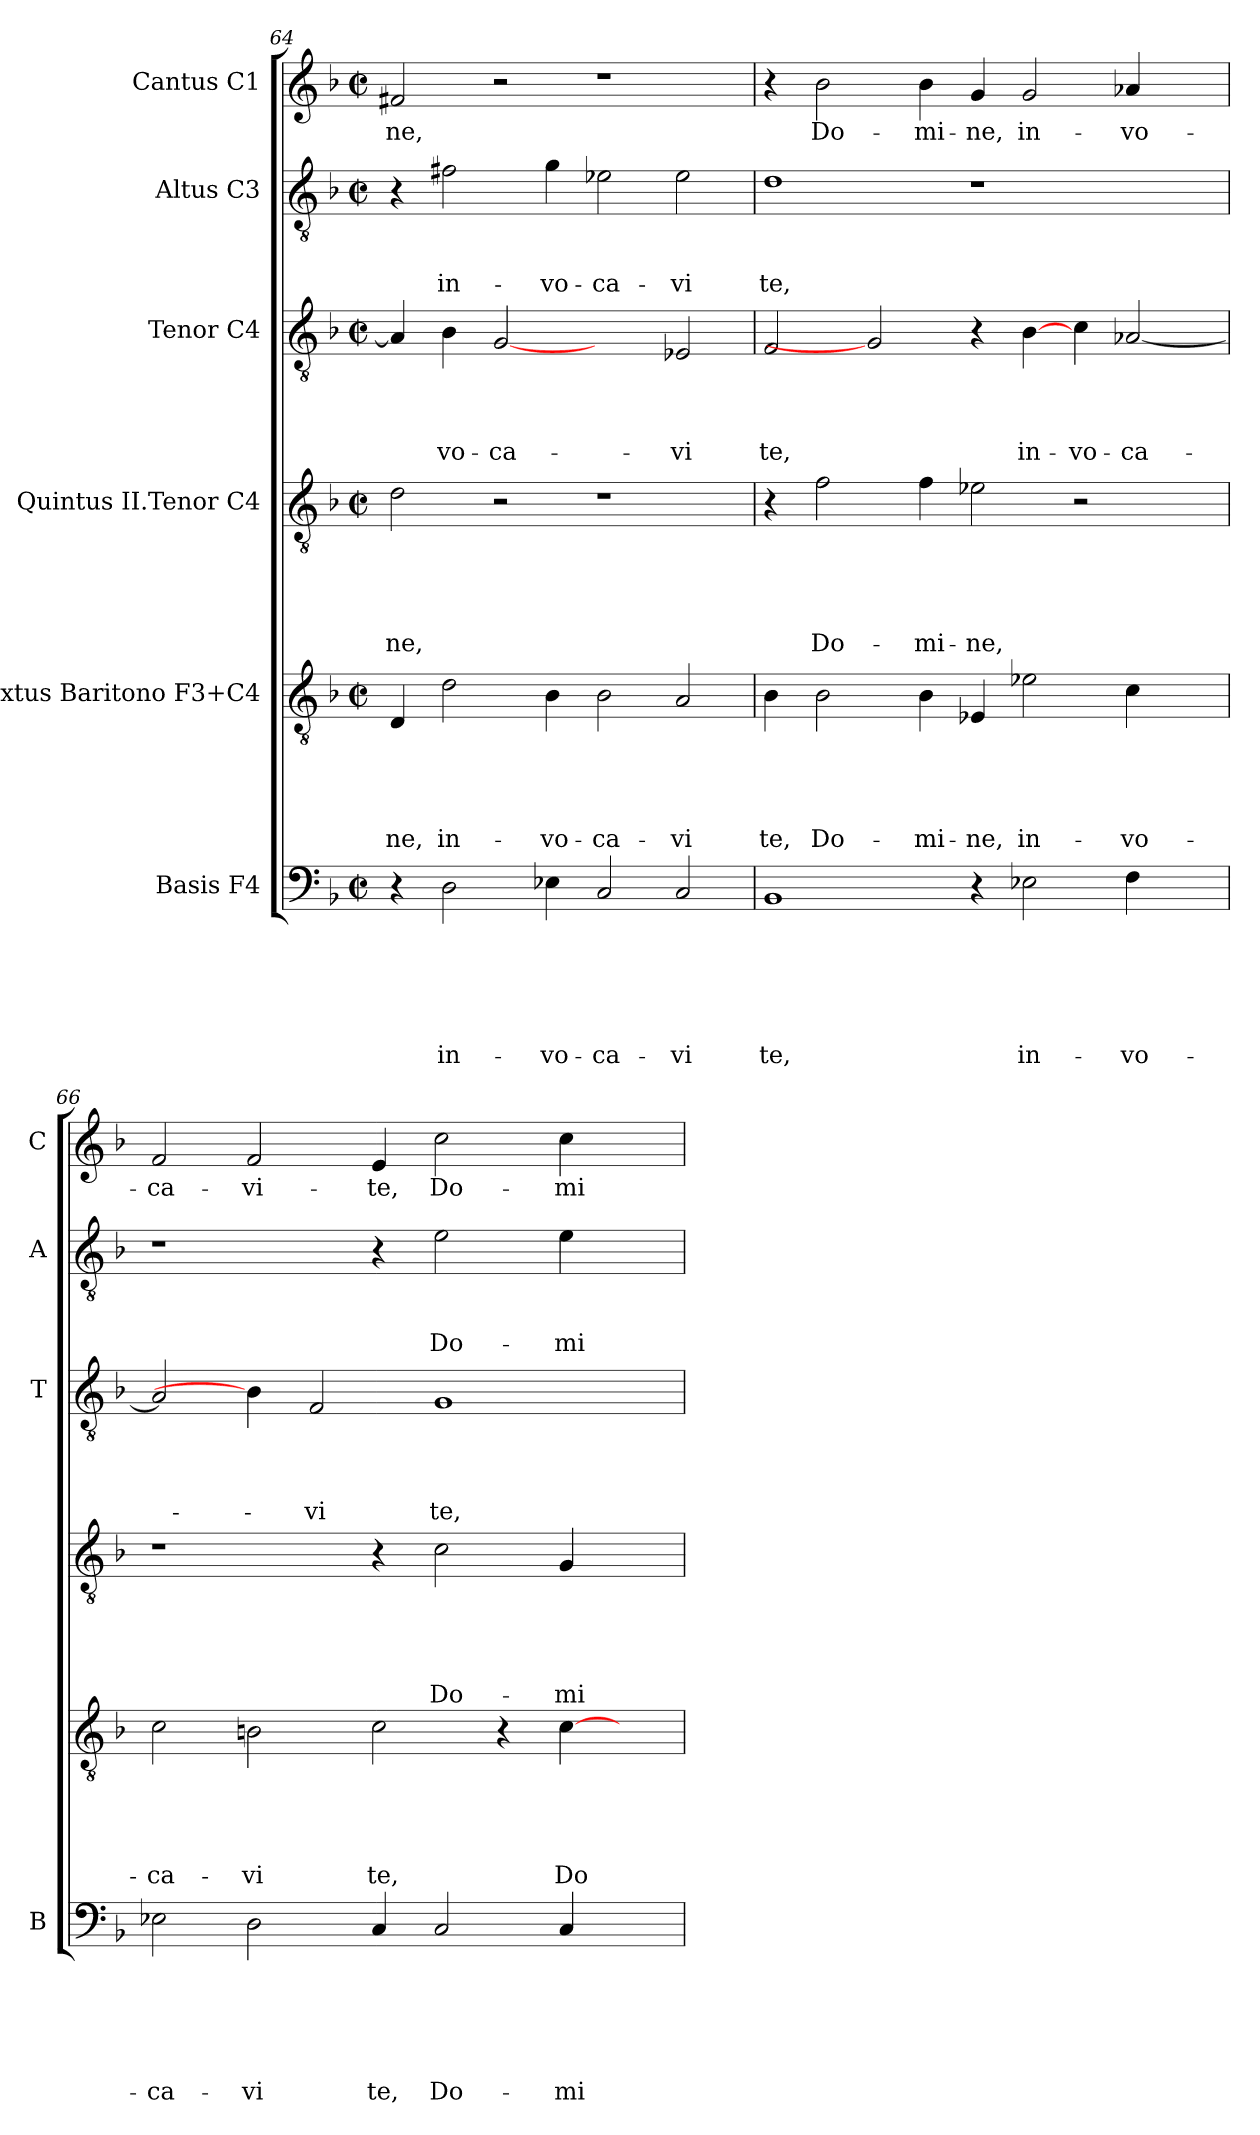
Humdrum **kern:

**kern	**text	**text	**text	**text	**text	**text	**kern	**text	**text	**text	**text	**text	**kern	**text	**text	**text	**text	**text	**kern	**text	**text	**text	**text	**kern	**text	**text	**text	**kern	**text
*part6	*part6	*part6	*part6	*part6	*part6	*part6	*part5	*part5	*part5	*part5	*part5	*part5	*part4	*part4	*part4	*part4	*part4	*part4	*part3	*part3	*part3	*part3	*part3	*part2	*part2	*part2	*part2	*part1	*part1
*staff6	*staff6	*staff6	*staff6	*staff6	*staff6	*staff6	*staff5	*staff5	*staff5	*staff5	*staff5	*staff5	*staff4	*staff4	*staff4	*staff4	*staff4	*staff4	*staff3	*staff3	*staff3	*staff3	*staff3	*staff2	*staff2	*staff2	*staff2	*staff1	*staff1
*I"Basis F4	*	*	*	*	*	*	*I"Sextus Baritono F3+C4	*	*	*	*	*	*I"Quintus II.Tenor C4	*	*	*	*	*	*I"Tenor C4	*	*	*	*	*I"Altus C3	*	*	*	*I"Cantus C1	*
*I'B	*	*	*	*	*	*	*	*	*	*	*	*	*	*	*	*	*	*	*I'T	*	*	*	*	*I'A	*	*	*	*I'C	*
*clefF4	*	*	*	*	*	*	*clefGv2	*	*	*	*	*	*clefGv2	*	*	*	*	*	*clefGv2	*	*	*	*	*clefGv2	*	*	*	*clefG2	*
*k[b-]	*	*	*	*	*	*	*k[b-]	*	*	*	*	*	*k[b-]	*	*	*	*	*	*k[b-]	*	*	*	*	*k[b-]	*	*	*	*k[b-]	*
*F:	*	*	*	*	*	*	*F:	*	*	*	*	*	*F:	*	*	*	*	*	*F:	*	*	*	*	*F:	*	*	*	*F:	*
*M2/2	*	*	*	*	*	*	*M2/2	*	*	*	*	*	*M2/2	*	*	*	*	*	*M2/2	*	*	*	*	*M2/2	*	*	*	*M2/2	*
*met(c|)	*	*	*	*	*	*	*met(c|)	*	*	*	*	*	*met(c|)	*	*	*	*	*	*met(c|)	*	*	*	*	*met(c|)	*	*	*	*met(c|)	*
=64	=64	=64	=64	=64	=64	=64	=64	=64	=64	=64	=64	=64	=64	=64	=64	=64	=64	=64	=64	=64	=64	=64	=64	=64	=64	=64	=64	=64	=64
!	!	!	!	!	!	!	!	!	!	!	!	!LO:LY:b	!	!	!	!	!	!LO:LY:b	!	!	!	!	!	!	!	!	!	!	!LO:LY:b
4r	.	.	.	.	.	.	4D/	.	.	.	.	-ne,	2d\	.	.	.	.	-ne,	4A/]	.	.	.	.	4r	.	.	.	2f#X/	-ne,
!	!	!	!	!	!	!LO:LY:b	!	!	!	!	!	!LO:LY:b	!	!	!	!	!	!	!	!	!	!	!LO:LY:b	!	!	!	!LO:LY:b	!	!
2D\	.	.	.	.	.	in-	2d\	.	.	.	.	in-	.	.	.	.	.	.	4B-\	.	.	.	-vo-	2f#X\	.	.	in-	.	.
!	!	!	!	!	!	!	!	!	!	!	!	!	!	!	!	!	!	!	!	!	!	!	!LO:LY:b	!	!	!	!	!	!
.	.	.	.	.	.	.	.	.	.	.	.	.	2r	.	.	.	.	.	[2G	.	.	.	-ca-	.	.	.	.	2r	.
!	!	!	!	!	!	!LO:LY:b	!	!	!	!	!	!LO:LY:b	!	!	!	!	!	!	!	!	!	!	!	!	!	!	!LO:LY:b	!	!
4E-X\	.	.	.	.	.	-vo-	4B-\	.	.	.	.	-vo-	.	.	.	.	.	.	.	.	.	.	.	4g\	.	.	-vo-	.	.
!	!	!	!	!	!	!LO:LY:b	!	!	!	!	!	!LO:LY:b	!	!	!	!	!	!	!	!	!	!	!	!	!	!	!LO:LY:b	!	!
2C/	.	.	.	.	.	-ca-	2B-\	.	.	.	.	-ca-	1r	.	.	.	.	.	2ryy	.	.	.	.	2e-X\	.	.	-ca-	1r	.
!	!	!	!	!	!	!LO:LY:b	!	!	!	!	!	!LO:LY:b	!	!	!	!	!	!	!	!	!	!	!LO:LY:b	!	!	!	!LO:LY:b	!	!
2C/	.	.	.	.	.	-vi	2A/	.	.	.	.	-vi	.	.	.	.	.	.	2E-X/	.	.	.	-vi	2e-\	.	.	-vi	.	.
=65	=65	=65	=65	=65	=65	=65	=65	=65	=65	=65	=65	=65	=65	=65	=65	=65	=65	=65	=65	=65	=65	=65	=65	=65	=65	=65	=65	=65	=65
!	!	!	!	!	!	!LO:LY:b	!	!	!	!	!	!LO:LY:b	!	!	!	!	!	!	!	!	!	!	!LO:LY:b	!	!	!	!LO:LY:b	!	!
1BB-	.	.	.	.	.	te,	4B-\	.	.	.	.	te,	4r	.	.	.	.	.	2F/	.	.	.	te,	1d	.	.	te,	4r	.
!	!	!	!	!	!	!	!	!	!	!	!	!LO:LY:b	!	!	!	!	!	!LO:LY:b	!	!	!	!	!	!	!	!	!	!	!LO:LY:b
.	.	.	.	.	.	.	2B-\	.	.	.	.	Do-	2f\	.	.	.	.	Do-	.	.	.	.	.	.	.	.	.	2b-\	Do-
.	.	.	.	.	.	.	.	.	.	.	.	.	.	.	.	.	.	.	2G]	.	.	.	.	.	.	.	.	.	.
!	!	!	!	!	!	!	!	!	!	!	!	!LO:LY:b	!	!	!	!	!	!LO:LY:b	!	!	!	!	!	!	!	!	!	!	!LO:LY:b
.	.	.	.	.	.	.	4B-\	.	.	.	.	-mi-	4f\	.	.	.	.	-mi-	.	.	.	.	.	.	.	.	.	4b-\	-mi-
!	!	!	!	!	!	!	!	!	!	!	!	!LO:LY:b	!	!	!	!	!	!LO:LY:b	!	!	!	!	!	!	!	!	!	!	!LO:LY:b
4r	.	.	.	.	.	.	4E-X/	.	.	.	.	-ne,	2e-X\	.	.	.	.	-ne,	4r	.	.	.	.	1r	.	.	.	4g/	-ne,
!	!	!	!	!	!	!LO:LY:b	!	!	!	!	!	!LO:LY:b	!	!	!	!	!	!	!	!	!	!	!LO:LY:b	!	!	!	!	!	!LO:LY:b
2E-X\	.	.	.	.	.	in-	2e-X\	.	.	.	.	in-	.	.	.	.	.	.	[4B-\	.	.	.	in-	.	.	.	.	2g/	in-
!	!	!	!	!	!	!	!	!	!	!	!	!	!	!	!	!	!	!	!	!	!	!	!LO:LY:b	!	!	!	!	!	!
.	.	.	.	.	.	.	.	.	.	.	.	.	2r	.	.	.	.	.	4c\	.	.	.	-vo-	.	.	.	.	.	.
!	!	!	!	!	!	!LO:LY:b	!	!	!	!	!	!LO:LY:b	!	!	!	!	!	!	!	!	!	!	!LO:LY:b	!	!	!	!	!	!LO:LY:b
4F\	.	.	.	.	.	-vo-	4c\	.	.	.	.	-vo-	.	.	.	.	.	.	[2A-X/	.	.	.	-ca-	.	.	.	.	4a-X/	-vo-
4ryy	.	.	.	.	.	.	4ryy	.	.	.	.	.	4ryy	.	.	.	.	.	.	.	.	.	.	4ryy	.	.	.	4ryy	.
=66	=66	=66	=66	=66	=66	=66	=66	=66	=66	=66	=66	=66	=66	=66	=66	=66	=66	=66	=66	=66	=66	=66	=66	=66	=66	=66	=66	=66	=66
!	!	!	!	!	!	!LO:LY:b	!	!	!	!	!	!LO:LY:b	!	!	!	!	!	!	!	!	!	!	!	!	!	!	!	!	!LO:LY:b
2E-X\	.	.	.	.	.	-ca-	2c\	.	.	.	.	-ca-	1r	.	.	.	.	.	2A-/]	.	.	.	.	1r	.	.	.	2f/	-ca-
!	!	!	!	!	!	!LO:LY:b	!	!	!	!	!	!LO:LY:b	!	!	!	!	!	!	!	!	!	!	!	!	!	!	!	!	!LO:LY:b
2D\	.	.	.	.	.	-vi	2Bn\	.	.	.	.	-vi	.	.	.	.	.	.	4B-\]	.	.	.	.	.	.	.	.	2f/	-vi-
!	!	!	!	!	!	!	!	!	!	!	!	!	!	!	!	!	!	!	!	!	!	!	!LO:LY:b	!	!	!	!	!	!
.	.	.	.	.	.	.	.	.	.	.	.	.	.	.	.	.	.	.	2F/	.	.	.	-vi	.	.	.	.	.	.
!	!	!	!	!	!	!LO:LY:b	!	!	!	!	!	!LO:LY:b	!	!	!	!	!	!	!	!	!	!	!	!	!	!	!	!	!LO:LY:b
4C/	.	.	.	.	.	te,	2c\	.	.	.	.	te,	4r	.	.	.	.	.	.	.	.	.	.	4r	.	.	.	4e/	-te,
!	!	!	!	!	!	!LO:LY:b	!	!	!	!	!	!	!	!	!	!	!	!LO:LY:b	!	!	!	!	!LO:LY:b	!	!	!	!LO:LY:b	!	!LO:LY:b
2C/	.	.	.	.	.	Do-	.	.	.	.	.	.	2c\	.	.	.	.	Do-	1G	.	.	.	te,	2e\	.	.	Do-	2cc\	Do-
.	.	.	.	.	.	.	4r	.	.	.	.	.	.	.	.	.	.	.	.	.	.	.	.	.	.	.	.	.	.
!	!	!	!	!	!	!LO:LY:b	!	!	!	!	!	!LO:LY:b	!	!	!	!	!	!LO:LY:b	!	!	!	!	!	!	!	!	!LO:LY:b	!	!LO:LY:b
4C/	.	.	.	.	.	-mi-	[4c\	.	.	.	.	Do-	4G/	.	.	.	.	-mi-	.	.	.	.	.	4e\	.	.	-mi-	4cc\	-mi-
4ryy	.	.	.	.	.	.	4ryy	.	.	.	.	.	4ryy	.	.	.	.	.	.	.	.	.	.	4ryy	.	.	.	4ryy	.
=	=	=	=	=	=	=	=	=	=	=	=	=	=	=	=	=	=	=	=	=	=	=	=	=	=	=	=	=	=
*-	*-	*-	*-	*-	*-	*-	*-	*-	*-	*-	*-	*-	*-	*-	*-	*-	*-	*-	*-	*-	*-	*-	*-	*-	*-	*-	*-	*-	*-
